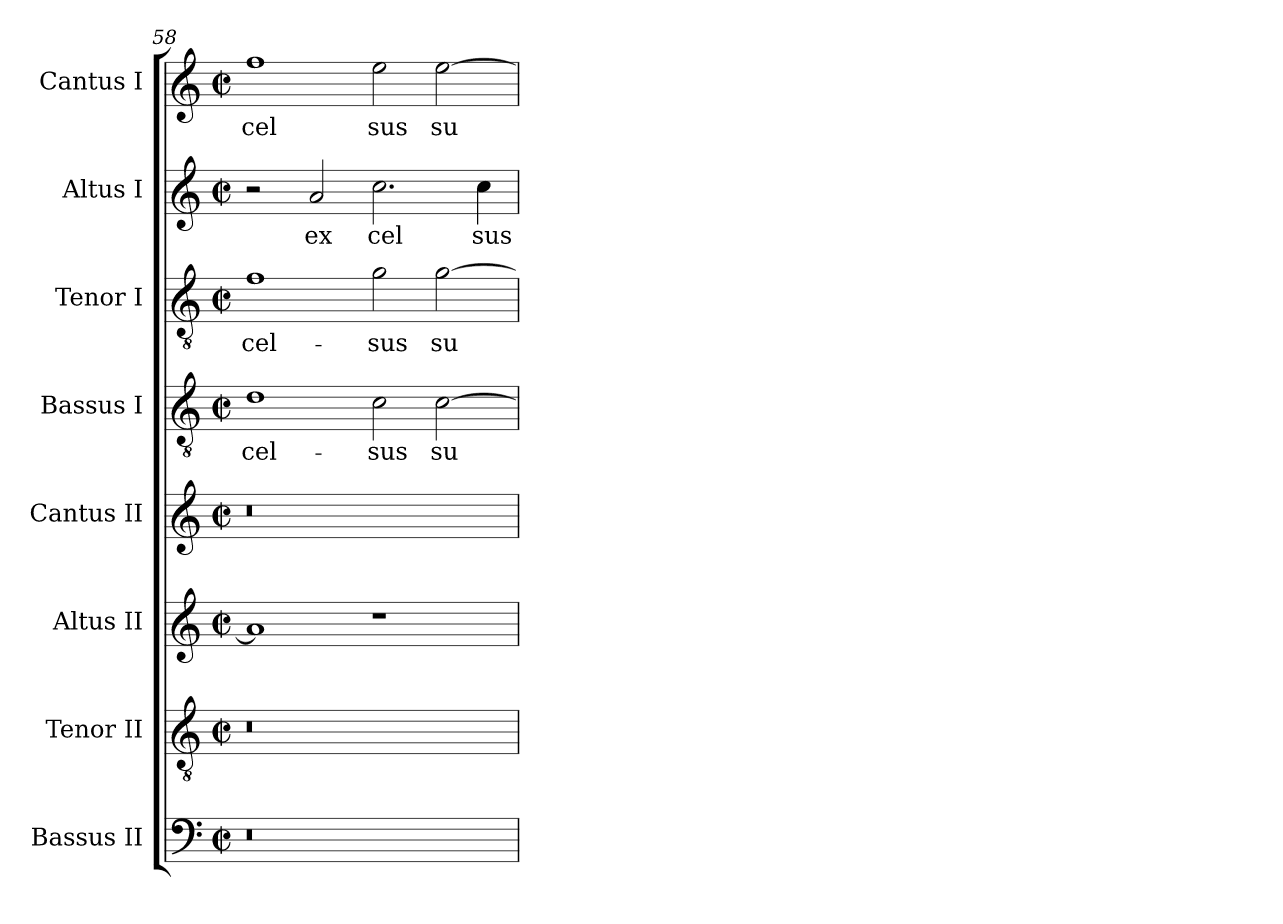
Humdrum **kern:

**kern	**kern	**kern	**kern	**kern	**text	**kern	**text	**kern	**text	**kern	**text
*part8	*part7	*part6	*part5	*part4	*part4	*part3	*part3	*part2	*part2	*part1	*part1
*staff8	*staff7	*staff6	*staff5	*staff4	*staff4	*staff3	*staff3	*staff2	*staff2	*staff1	*staff1
*I"Bassus II	*I"Tenor II	*I"Altus II	*I"Cantus II	*I"Bassus I	*	*I"Tenor I	*	*I"Altus I	*	*I"Cantus I	*
*clefF4	*clefGv2	*clefG2	*clefG2	*clefGv2	*	*clefGv2	*	*clefG2	*	*clefG2	*
*	*	*k[]	*	*k[]	*	*	*	*k[]	*	*	*
*	*	*C:	*	*C:	*	*	*	*C:	*	*	*
*M2/2	*M2/2	*M2/2	*M2/2	*M2/2	*	*M2/2	*	*M2/2	*	*M2/2	*
*met(c|)	*met(c|)	*met(c|)	*met(c|)	*met(c|)	*	*met(c|)	*	*met(c|)	*	*met(c|)	*
=58	=58	=58	=58	=58	=58	=58	=58	=58	=58	=58	=58
!	!	!	!	!	!LO:LY:b:cj	!	!LO:LY:b:cj	!	!	!	!LO:LY:b:cj
0r	0r	1a]	0r	1d	-cel-	1f	-cel-	2r	.	1ff	cel
!	!	!	!	!	!	!	!	!	!LO:LY:b:cj	!	!
.	.	.	.	.	.	.	.	2a/	ex	.	.
!	!	!	!	!	!LO:LY:b:cj	!	!LO:LY:b:cj	!	!LO:LY:b:cj	!	!LO:LY:b:cj
.	.	1r	.	2c\	-sus	2g\	-sus	2.cc\	cel	2ee\	sus
!	!	!	!	!	!LO:LY:b:cj	!	!LO:LY:b:cj	!	!	!	!LO:LY:b:cj
.	.	.	.	[>2c\	su-	[>2g\	su-	.	.	[>2ee\	su
!	!	!	!	!	!	!	!	!	!LO:LY:b:cj	!	!
.	.	.	.	.	.	.	.	4cc\	sus	.	.
=	=	=	=	=	=	=	=	=	=	=	=
*-	*-	*-	*-	*-	*-	*-	*-	*-	*-	*-	*-
